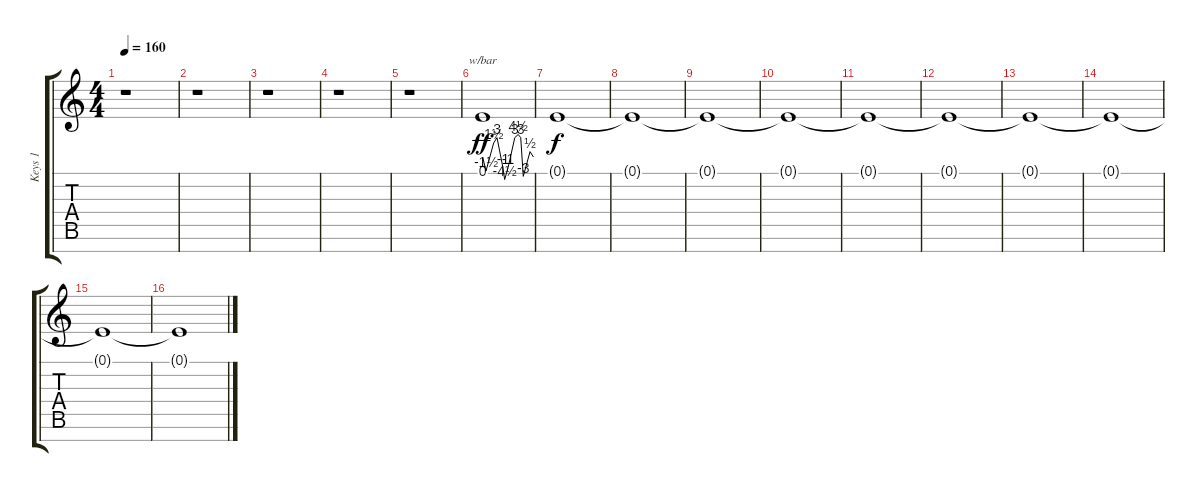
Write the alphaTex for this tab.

\track ("Keys 1" "Keys 1") {instrument drawbarorgan}
\staff {score tabs}
\tuning (E4 B3 G3 D3 A2 E2 B1) {hide}
\ts (4 4)
\tempo 160
\clef g2
\ks c
r.1{dy f} |
r.1 |
r.1 |
r.1 |
r.1 |
0.1.1{tbe (custom default 0 0 4 -6 13 6 17 12 24 -4 26 -18 30 -4 38 12 42 18 45 12 48 -12 56 2 60 0) dy ff volume 10 instrument tuba} |
0.1{t}.1{dy f} |
0.1{t}.1 |
0.1{t}.1 |
0.1{t}.1 |
0.1{t}.1 |
0.1{t}.1 |
0.1{t}.1 |
0.1{t}.1 |
0.1{t}.1 |
0.1{t}.1
